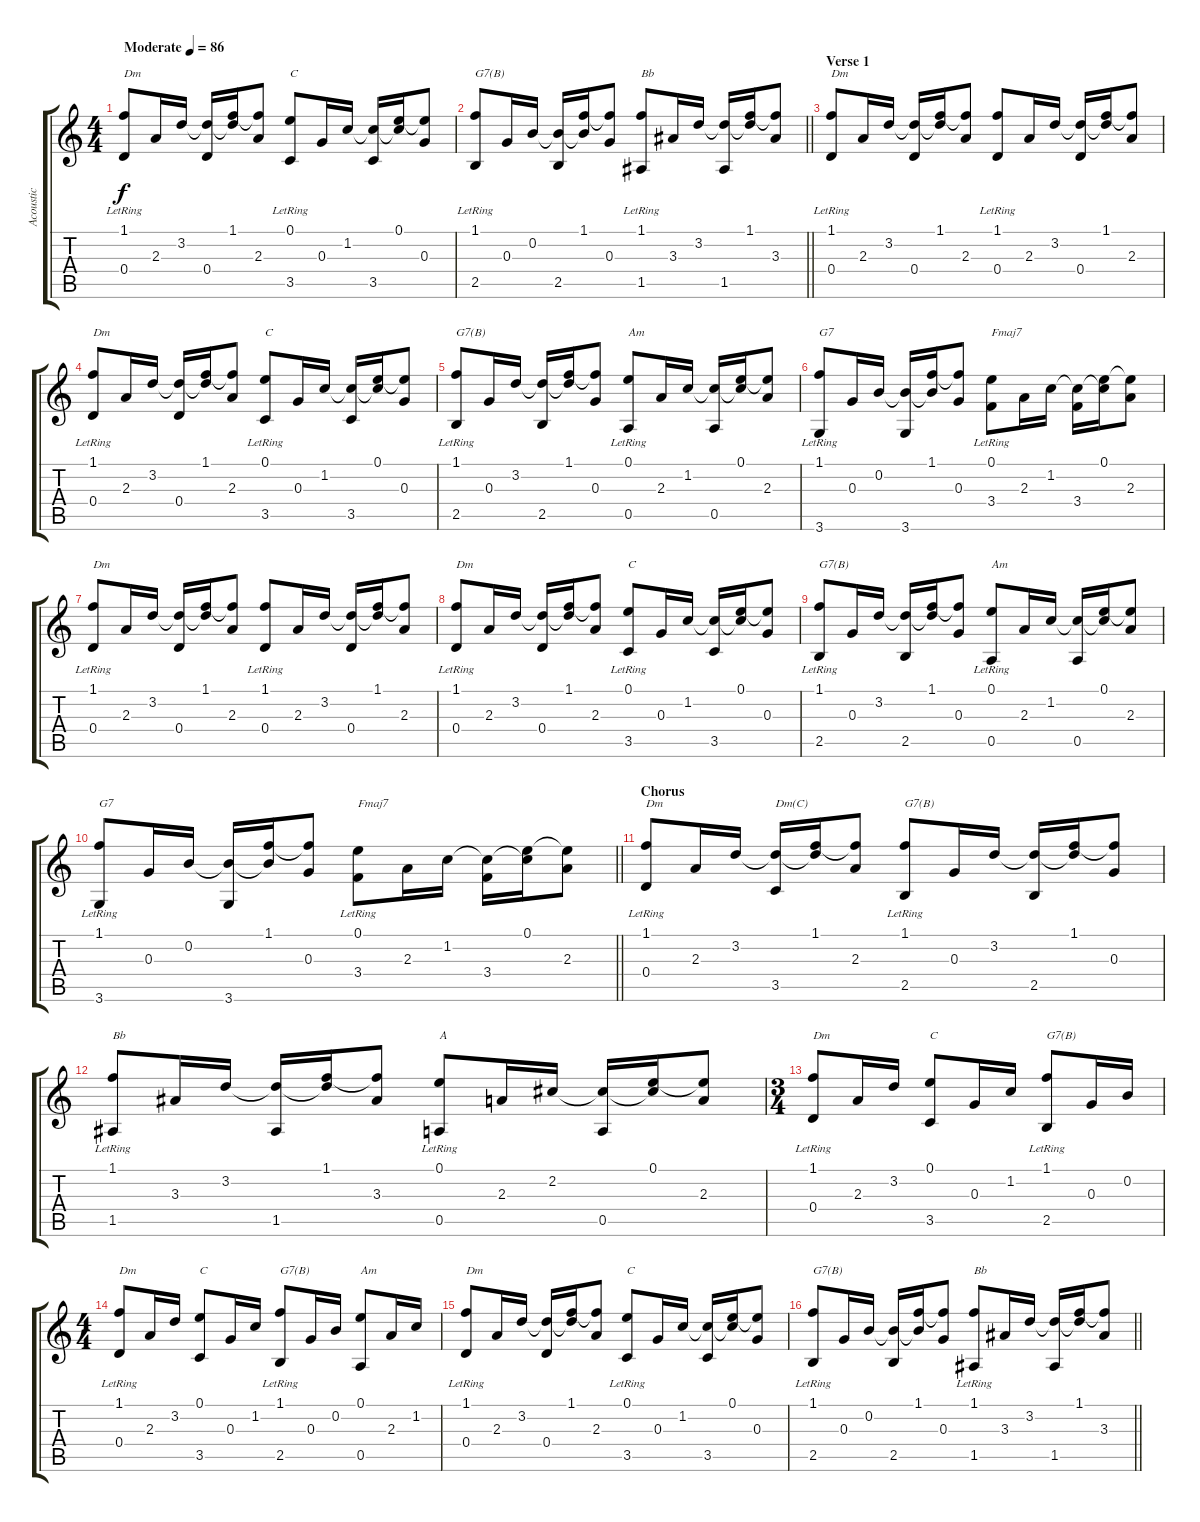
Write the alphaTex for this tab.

\track ("Acoustic" "Acoustic") {instrument acousticguitarsteel}
\staff {score tabs}
\tuning (E4 B3 G3 D3 A2 E2) {hide}
\ts (4 4)
\tempo (86 "Moderate")
\clef g2
\ks c
(1.1{lr} 0.4).8{txt "Dm" dy f instrument acousticguitarsteel} 2.3.16 3.2.16 (3.2{t} 0.4).16 (1.1 3.2{t}).16 (1.1{t} 2.3).8 (0.1{lr} 3.5).8{txt "C"} 0.3.16 1.2.16 (1.2{t} 3.5).16 (0.1 1.2{t}).16 (0.1{t} 0.3).8 |
\barLineRight lightlight
(1.1{lr} 2.5).8{txt "G7(B)"} 0.3.16 0.2.16 (0.2{t} 2.5).16 (1.1 0.2{t}).16 (1.1{t} 0.3).8 (1.1{lr} 1.5).8{txt "Bb"} 3.3.16 3.2.16 (3.2{t} 1.5).16 (1.1 3.2{t}).16 (1.1{t} 3.3).8 |
\section ("" "Verse 1")
(1.1{lr} 0.4).8{txt "Dm"} 2.3.16 3.2.16 (3.2{t} 0.4).16 (1.1 3.2{t}).16 (1.1{t} 2.3).8 (1.1{lr} 0.4).8 2.3.16 3.2.16 (3.2{t} 0.4).16 (1.1 3.2{t}).16 (1.1{t} 2.3).8 |
(1.1{lr} 0.4).8{txt "Dm"} 2.3.16 3.2.16 (3.2{t} 0.4).16 (1.1 3.2{t}).16 (1.1{t} 2.3).8 (0.1{lr} 3.5).8{txt "C"} 0.3.16 1.2.16 (1.2{t} 3.5).16 (0.1 1.2{t}).16 (0.1{t} 0.3).8 |
(1.1{lr} 2.5).8{txt "G7(B)"} 0.3.16 3.2.16 (3.2{t} 2.5).16 (1.1 3.2{t}).16 (1.1{t} 0.3).8 (0.1{lr} 0.5).8{txt "Am"} 2.3.16 1.2.16 (1.2{t} 0.5).16 (0.1 1.2{t}).16 (0.1{t} 2.3).8 |
(1.1{lr} 3.6).8{txt "G7"} 0.3.16 0.2.16 (0.2{t} 3.6).16 (1.1 0.2{t}).16 (1.1{t} 0.3).8 (0.1{lr} 3.4).8{txt "Fmaj7"} 2.3.16 1.2.16 (1.2{t} 3.4).16 (0.1 1.2{t}).16 (0.1{t} 2.3).8 |
(1.1{lr} 0.4).8{txt "Dm"} 2.3.16 3.2.16 (3.2{t} 0.4).16 (1.1 3.2{t}).16 (1.1{t} 2.3).8 (1.1{lr} 0.4).8 2.3.16 3.2.16 (3.2{t} 0.4).16 (1.1 3.2{t}).16 (1.1{t} 2.3).8 |
(1.1{lr} 0.4).8{txt "Dm"} 2.3.16 3.2.16 (3.2{t} 0.4).16 (1.1 3.2{t}).16 (1.1{t} 2.3).8 (0.1{lr} 3.5).8{txt "C"} 0.3.16 1.2.16 (1.2{t} 3.5).16 (0.1 1.2{t}).16 (0.1{t} 0.3).8 |
(1.1{lr} 2.5).8{txt "G7(B)"} 0.3.16 3.2.16 (3.2{t} 2.5).16 (1.1 3.2{t}).16 (1.1{t} 0.3).8 (0.1{lr} 0.5).8{txt "Am"} 2.3.16 1.2.16 (1.2{t} 0.5).16 (0.1 1.2{t}).16 (0.1{t} 2.3).8 |
\barLineRight lightlight
(1.1{lr} 3.6).8{txt "G7"} 0.3.16 0.2.16 (0.2{t} 3.6).16 (1.1 0.2{t}).16 (1.1{t} 0.3).8 (0.1{lr} 3.4).8{txt "Fmaj7"} 2.3.16 1.2.16 (1.2{t} 3.4).16 (0.1 1.2{t}).16 (0.1{t} 2.3).8 |
\section ("" "Chorus")
(1.1{lr} 0.4).8{txt "Dm"} 2.3.16 3.2.16 (3.2{t} 3.5).16{txt "Dm(C)"} (1.1 3.2{t}).16 (1.1{t} 2.3).8 (1.1{lr} 2.5).8{txt "G7(B)"} 0.3.16 3.2.16 (3.2{t} 2.5).16 (1.1 3.2{t}).16 (1.1{t} 0.3).8 |
(1.1{lr} 1.5).8{txt "Bb"} 3.3.16 3.2.16 (3.2{t} 1.5).16 (1.1 3.2{t}).16 (1.1{t} 3.3).8 (0.1{lr} 0.5).8{txt "A"} 2.3.16 2.2.16 (2.2{t} 0.5).16 (0.1 2.2{t}).16 (0.1{t} 2.3).8 |
\ts (3 4)
(1.1{lr} 0.4).8{txt "Dm"} 2.3.16 3.2.16 (0.1 3.5).8{txt "C"} 0.3.16 1.2.16 (1.1{lr} 2.5).8{txt "G7(B)"} 0.3.16 0.2.16 |
\ts (4 4)
(1.1{lr} 0.4).8{txt "Dm"} 2.3.16 3.2.16 (0.1 3.5).8{txt "C"} 0.3.16 1.2.16 (1.1{lr} 2.5).8{txt "G7(B)"} 0.3.16 0.2.16 (0.1 0.5).8{txt "Am"} 2.3.16 1.2.16 |
(1.1{lr} 0.4).8{txt "Dm"} 2.3.16 3.2.16 (3.2{t} 0.4).16 (1.1 3.2{t}).16 (1.1{t} 2.3).8 (0.1{lr} 3.5).8{txt "C"} 0.3.16 1.2.16 (1.2{t} 3.5).16 (0.1 1.2{t}).16 (0.1{t} 0.3).8 |
\barLineRight lightlight
(1.1{lr} 2.5).8{txt "G7(B)"} 0.3.16 0.2.16 (0.2{t} 2.5).16 (1.1 0.2{t}).16 (1.1{t} 0.3).8 (1.1{lr} 1.5).8{txt "Bb"} 3.3.16 3.2.16 (3.2{t} 1.5).16 (1.1 3.2{t}).16 (1.1{t} 3.3).8
